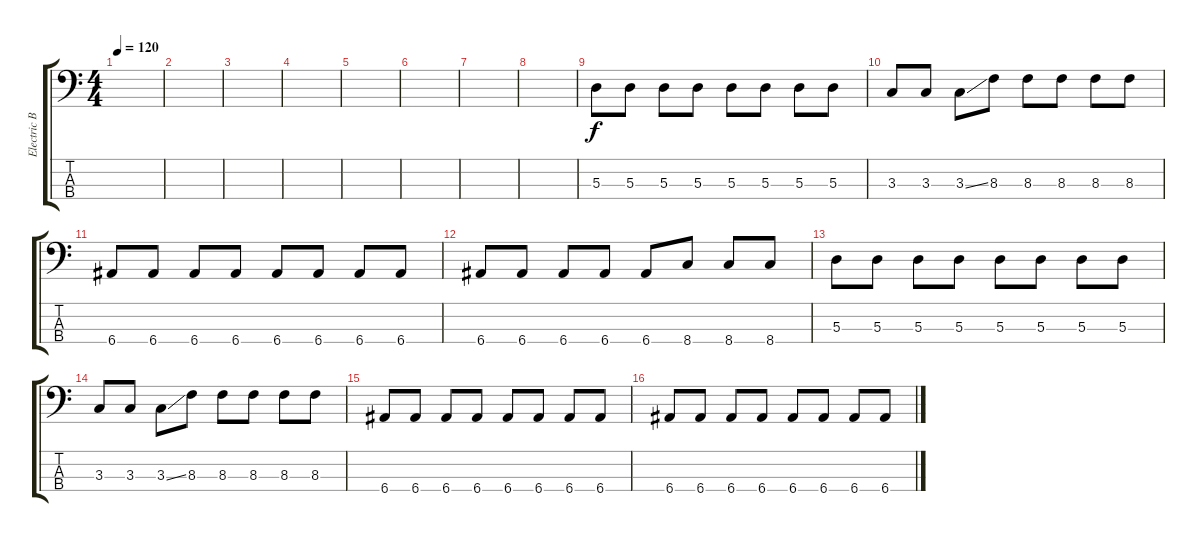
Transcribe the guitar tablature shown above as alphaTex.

\track ("Electric Bass" "Electric B") {instrument electricbassfinger}
\staff {score tabs}
\tuning (G2 D2 A1 E1) {hide}
\ts (4 4)
\tempo 120
\clef f4
\ks c
|
|
|
|
|
|
|
|
5.3.8 5.3.8 5.3.8 5.3.8 5.3.8 5.3.8 5.3.8 5.3.8 |
3.3.8 3.3.8 3.3{ss}.8 8.3.8 8.3.8 8.3.8 8.3.8 8.3.8 |
6.4.8 6.4.8 6.4.8 6.4.8 6.4.8 6.4.8 6.4.8 6.4.8 |
6.4.8 6.4.8 6.4.8 6.4.8 6.4.8 8.4.8 8.4.8 8.4.8 |
5.3.8 5.3.8 5.3.8 5.3.8 5.3.8 5.3.8 5.3.8 5.3.8 |
3.3.8 3.3.8 3.3{ss}.8 8.3.8 8.3.8 8.3.8 8.3.8 8.3.8 |
6.4.8 6.4.8 6.4.8 6.4.8 6.4.8 6.4.8 6.4.8 6.4.8 |
6.4.8 6.4.8 6.4.8 6.4.8 6.4.8 6.4.8 6.4.8 6.4{sl}.8
